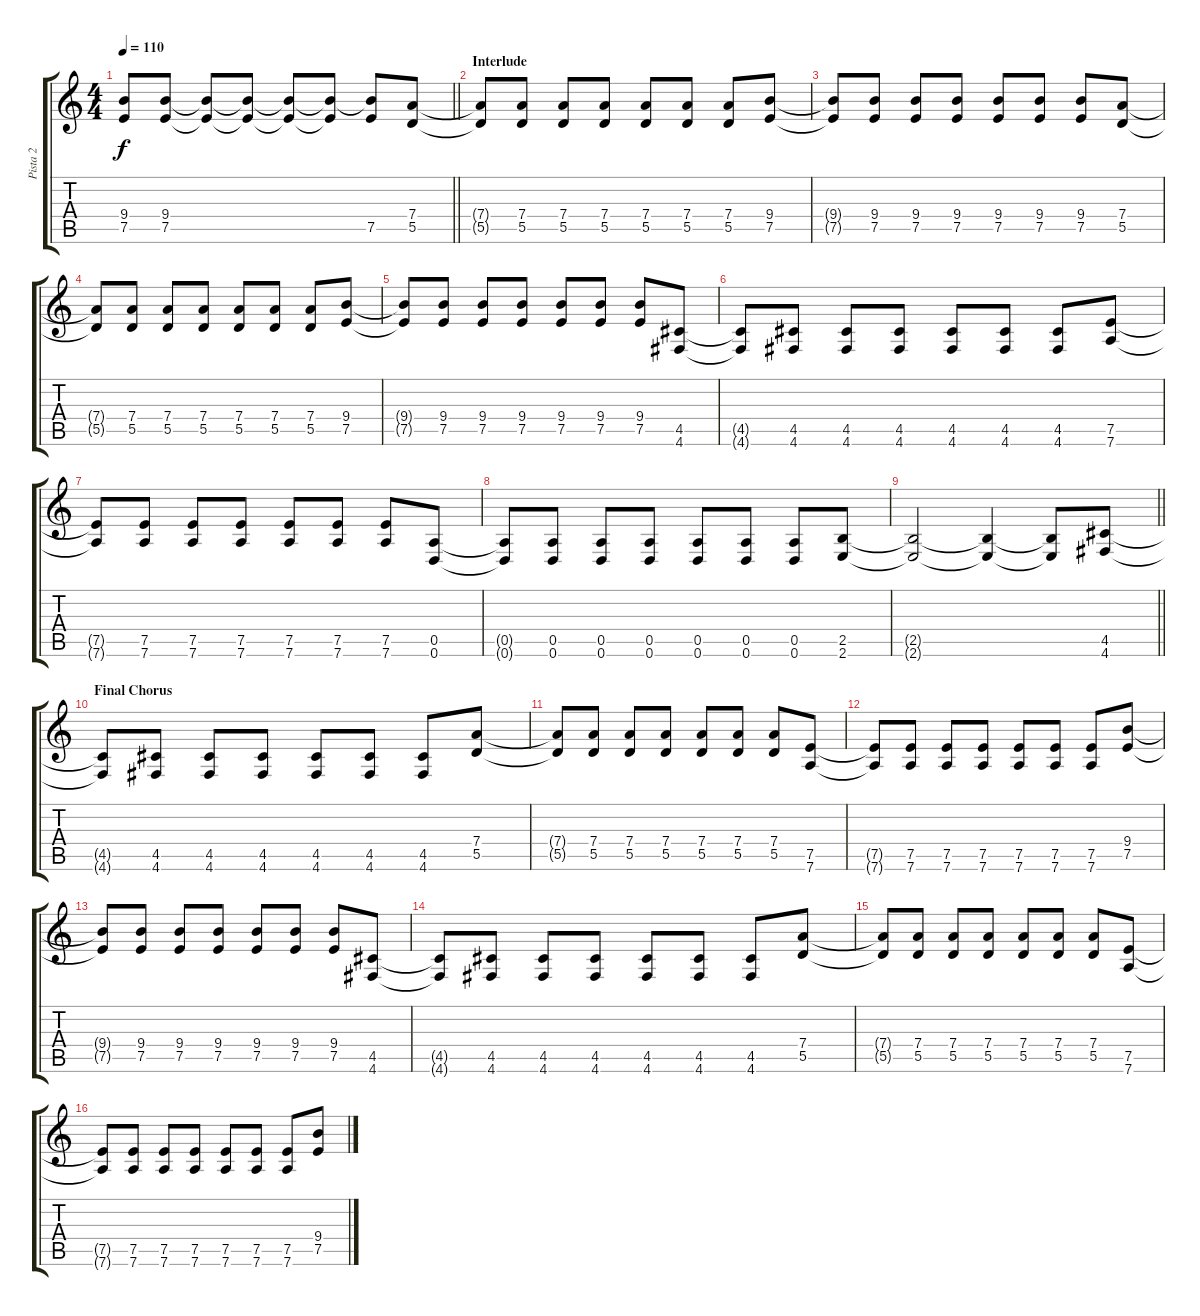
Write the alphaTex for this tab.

\track ("Pista 2" "Pista 2") {instrument overdrivenguitar}
\staff {score tabs}
\tuning (E4 B3 G3 D3 A2 D2) {hide}
\ts (4 4)
\tempo 110
\clef g2
\barLineRight lightlight
\ks c
(9.4{t} 7.5{t}).8{dy f} (9.4 7.5).8 (9.4{t} 7.5{t}).8 (9.4{t} 7.5{t}).8 (9.4{t} 7.5{t}).8 (9.4{t} 7.5{t}).8 (9.4{t} 7.5).8 (7.4 5.5).8 |
\section ("" "Interlude")
(7.4{t} 5.5{t}).8 (7.4 5.5).8 (7.4 5.5).8 (7.4 5.5).8 (7.4 5.5).8 (7.4 5.5).8 (7.4 5.5).8 (9.4 7.5).8 |
(9.4{t} 7.5{t}).8 (9.4 7.5).8 (9.4 7.5).8 (9.4 7.5).8 (9.4 7.5).8 (9.4 7.5).8 (9.4 7.5).8 (7.4 5.5).8 |
(7.4{t} 5.5{t}).8 (7.4 5.5).8 (7.4 5.5).8 (7.4 5.5).8 (7.4 5.5).8 (7.4 5.5).8 (7.4 5.5).8 (9.4 7.5).8 |
(9.4{t} 7.5{t}).8 (9.4 7.5).8 (9.4 7.5).8 (9.4 7.5).8 (9.4 7.5).8 (9.4 7.5).8 (9.4 7.5).8 (4.5 4.6).8 |
(4.5{t} 4.6{t}).8 (4.5 4.6).8 (4.5 4.6).8 (4.5 4.6).8 (4.5 4.6).8 (4.5 4.6).8 (4.5 4.6).8 (7.5 7.6).8 |
(7.5{t} 7.6{t}).8 (7.5 7.6).8 (7.5 7.6).8 (7.5 7.6).8 (7.5 7.6).8 (7.5 7.6).8 (7.5 7.6).8 (0.5 0.6).8 |
(0.5{t} 0.6{t}).8 (0.5 0.6).8 (0.5 0.6).8 (0.5 0.6).8 (0.5 0.6).8 (0.5 0.6).8 (0.5 0.6).8 (2.5 2.6).8 |
\barLineRight lightlight
(2.5{t} 2.6{t}).2 (2.5{t} 2.6{t}).4 (2.5{t} 2.6{t}).8 (4.5 4.6).8 |
\section ("" "Final Chorus")
(4.5{t} 4.6{t}).8 (4.5 4.6).8 (4.5 4.6).8 (4.5 4.6).8 (4.5 4.6).8 (4.5 4.6).8 (4.5 4.6).8 (7.4 5.5).8 |
(7.4{t} 5.5{t}).8 (7.4 5.5).8 (7.4 5.5).8 (7.4 5.5).8 (7.4 5.5).8 (7.4 5.5).8 (7.4 5.5).8 (7.5 7.6).8 |
(7.5{t} 7.6{t}).8 (7.5 7.6).8 (7.5 7.6).8 (7.5 7.6).8 (7.5 7.6).8 (7.5 7.6).8 (7.5 7.6).8 (9.4 7.5).8 |
(9.4{t} 7.5{t}).8 (9.4 7.5).8 (9.4 7.5).8 (9.4 7.5).8 (9.4 7.5).8 (9.4 7.5).8 (9.4 7.5).8 (4.5 4.6).8 |
(4.5{t} 4.6{t}).8 (4.5 4.6).8 (4.5 4.6).8 (4.5 4.6).8 (4.5 4.6).8 (4.5 4.6).8 (4.5 4.6).8 (7.4 5.5).8 |
(7.4{t} 5.5{t}).8 (7.4 5.5).8 (7.4 5.5).8 (7.4 5.5).8 (7.4 5.5).8 (7.4 5.5).8 (7.4 5.5).8 (7.5 7.6).8 |
(7.5{t} 7.6{t}).8 (7.5 7.6).8 (7.5 7.6).8 (7.5 7.6).8 (7.5 7.6).8 (7.5 7.6).8 (7.5 7.6).8 (9.4 7.5).8
